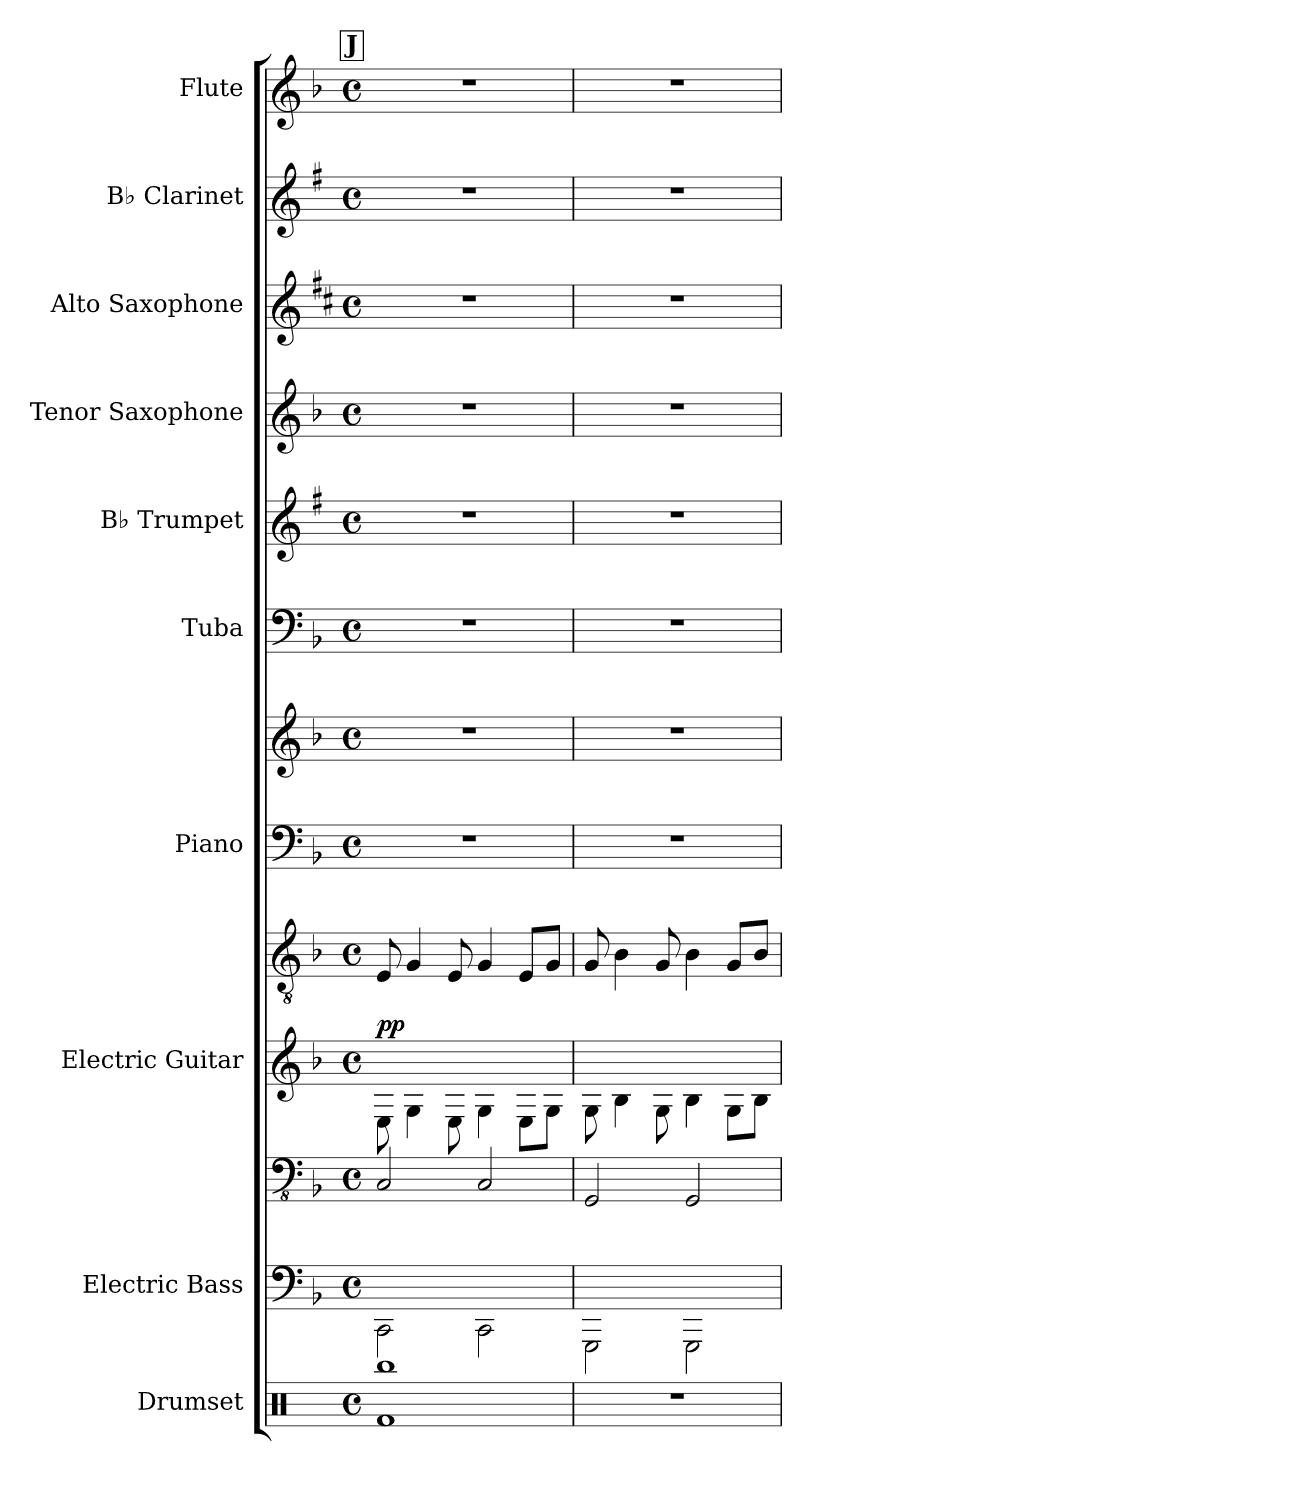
**kern	**kern	**kern	**kern	**kern	**dynam	**kern	**kern	**kern	**kern	**kern	**kern	**kern	**kern
*part10	*part9	*part9	*part8	*part8	*part8	*part7	*part7	*part6	*part5	*part4	*part3	*part2	*part1
*staff13	*staff12	*staff11	*staff10	*staff9	*staff9/10	*staff8	*staff7	*staff6	*staff5	*staff4	*staff3	*staff2	*staff1
*I"Drumset	*I"Electric Bass	*	*I"Electric Guitar	*	*	*I"Piano	*	*I"Tuba	*I"B♭ Trumpet	*I"Tenor Saxophone	*I"Alto Saxophone	*I"B♭ Clarinet	*I"Flute
*I'Drs.	*I'El. B.	*	*I'El. Guit.	*	*	*I'Pno.	*	*I'Tba.	*I'B♭ Tpt.	*I'T. Sax.	*I'A. Sax.	*I'B♭ Cl.	*I'Fl.
!!LO:PB:g=z
*clefX	*	*clefFv4	*	*clefGv2	*	*clefF4	*clefG2	*clefF4	*clefG2	*clefG2	*clefG2	*clefG2	*clefG2
*	*	*	*	*	*	*	*	*	*ITrd1c2	*ITrd8c14	*ITrd5c9	*ITrd1c2	*
*k[]	*k[b-]	*k[b-]	*k[b-]	*k[b-]	*	*k[b-]	*k[b-]	*k[b-]	*k[b-]	*k[b-]	*k[b-]	*k[b-]	*k[b-]
*M4/4	*M4/4	*M4/4	*M4/4	*M4/4	*	*M4/4	*M4/4	*M4/4	*M4/4	*M4/4	*M4/4	*M4/4	*M4/4
*met(c)	*met(c)	*met(c)	*met(c)	*met(c)	*	*met(c)	*met(c)	*met(c)	*met(c)	*met(c)	*met(c)	*met(c)	*met(c)
!!LO:REH:place=s1:a:B:fs=14:t=J
=81	=81	=81	=81	=81	=81	=81	=81	=81	=81	=81	=81	=81	=81
*^	*	*	*	*	*	*	*	*	*	*	*	*	*
!	!	!	!	!	!	!LO:DY:a=2	!	!	!	!	!	!	!	!
1Rbb	1Rf	2CC\	2CC/	8E\	8E/	pp	1r	1r	1r	1r	1r	1r	1r	1r
.	.	.	.	4G\	4G/	.	.	.	.	.	.	.	.	.
.	.	.	.	8E\	8E/	.	.	.	.	.	.	.	.	.
.	.	2CC\	2CC/	4G\	4G/	.	.	.	.	.	.	.	.	.
.	.	.	.	8E\L	8E/L	.	.	.	.	.	.	.	.	.
.	.	.	.	8G\J	8G/J	.	.	.	.	.	.	.	.	.
*v	*v	*	*	*	*	*	*	*	*	*	*	*	*	*
=82	=82	=82	=82	=82	=82	=82	=82	=82	=82	=82	=82	=82	=82
1r	2GGG\	2GGG/	8G\	8G/	.	1r	1r	1r	1r	1r	1r	1r	1r
.	.	.	4B-\	4B-\	.	.	.	.	.	.	.	.	.
.	.	.	8G\	8G/	.	.	.	.	.	.	.	.	.
.	2GGG\	2GGG/	4B-\	4B-\	.	.	.	.	.	.	.	.	.
.	.	.	8G\L	8G/L	.	.	.	.	.	.	.	.	.
.	.	.	8B-\J	8B-/J	.	.	.	.	.	.	.	.	.
=	=	=	=	=	=	=	=	=	=	=	=	=	=
*-	*-	*-	*-	*-	*-	*-	*-	*-	*-	*-	*-	*-	*-
